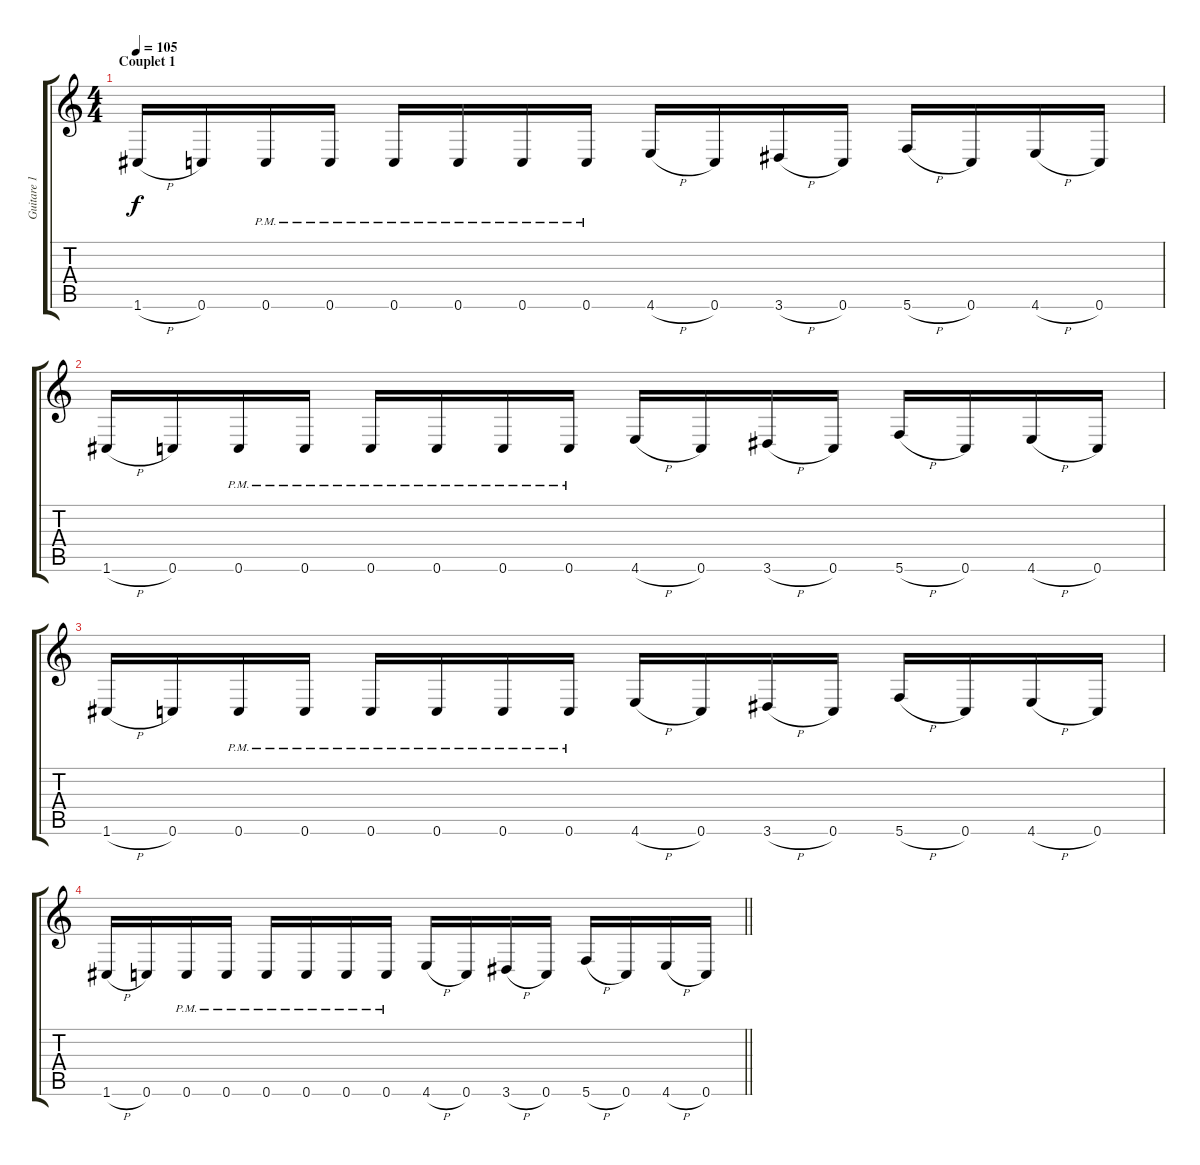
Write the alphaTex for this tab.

\track ("Guitare 1" "Guitare 1") {instrument distortionguitar}
\staff {score tabs}
\tuning (D4 A3 F3 C3 G2 C2) {hide}
\ts (4 4)
\section ("" "Couplet 1")
\tempo 105
\clef g2
\ks c
1.6{h}.16{dy f} 0.6.16 0.6{pm}.16 0.6{pm}.16 0.6{pm}.16 0.6{pm}.16 0.6{pm}.16 0.6{pm}.16 4.6{h}.16 0.6.16 3.6{h}.16 0.6.16 5.6{h}.16 0.6.16 4.6{h}.16 0.6.16 |
1.6{h}.16 0.6.16 0.6{pm}.16 0.6{pm}.16 0.6{pm}.16 0.6{pm}.16 0.6{pm}.16 0.6{pm}.16 4.6{h}.16 0.6.16 3.6{h}.16 0.6.16 5.6{h}.16 0.6.16 4.6{h}.16 0.6.16 |
1.6{h}.16 0.6.16 0.6{pm}.16 0.6{pm}.16 0.6{pm}.16 0.6{pm}.16 0.6{pm}.16 0.6{pm}.16 4.6{h}.16 0.6.16 3.6{h}.16 0.6.16 5.6{h}.16 0.6.16 4.6{h}.16 0.6.16 |
\barLineRight lightlight
1.6{h}.16 0.6.16 0.6{pm}.16 0.6{pm}.16 0.6{pm}.16 0.6{pm}.16 0.6{pm}.16 0.6{pm}.16 4.6{h}.16 0.6.16 3.6{h}.16 0.6.16 5.6{h}.16 0.6.16 4.6{h}.16 0.6.16
